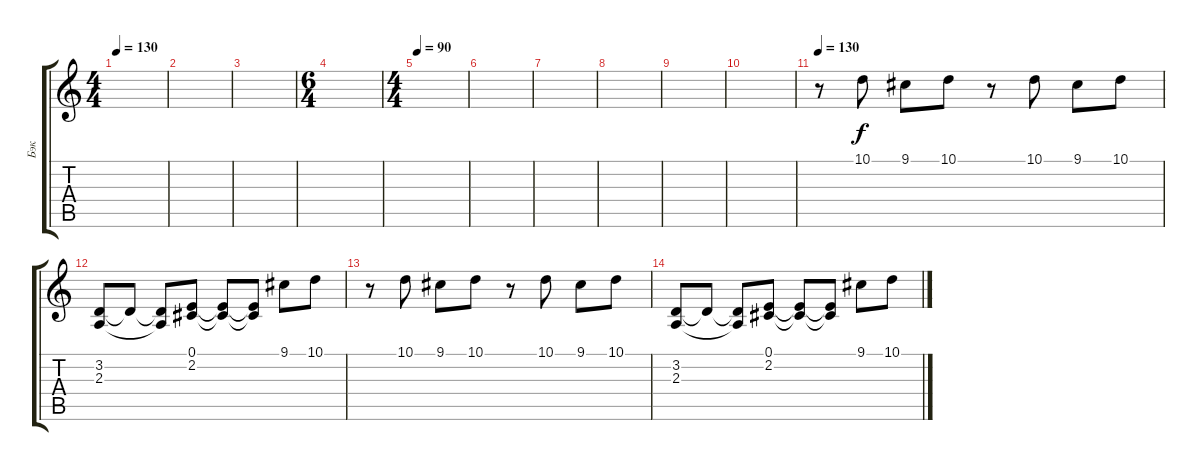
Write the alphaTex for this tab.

\track ("Бэк" "Бэк") {solo instrument trombone}
\staff {score tabs}
\tuning (E4 B3 G3 D3 A2 E2) {hide}
\ts (4 4)
\tempo 130
\clef g2
\ks c
|
|
|
\ts (6 4)
|
\ts (4 4)
\tempo 90
|
|
|
|
|
|
\tempo 130
r.8 10.1.8 9.1.8 10.1.8 r.8 10.1.8 9.1.8 10.1.8 |
(3.2 2.3).8 3.2{t}.8 (3.2{t} 2.3{t}).8 (0.1 2.2).8 (0.1{t} 2.2{t}).8 (0.1{t} 2.2{t}).8 9.1.8 10.1.8 |
r.8 10.1.8 9.1.8 10.1.8 r.8 10.1.8 9.1.8 10.1.8 |
(3.2 2.3).8 3.2{t}.8 (3.2{t} 2.3{t}).8 (0.1 2.2).8 (0.1{t} 2.2{t}).8 (0.1{t} 2.2{t}).8 9.1.8 10.1.8
